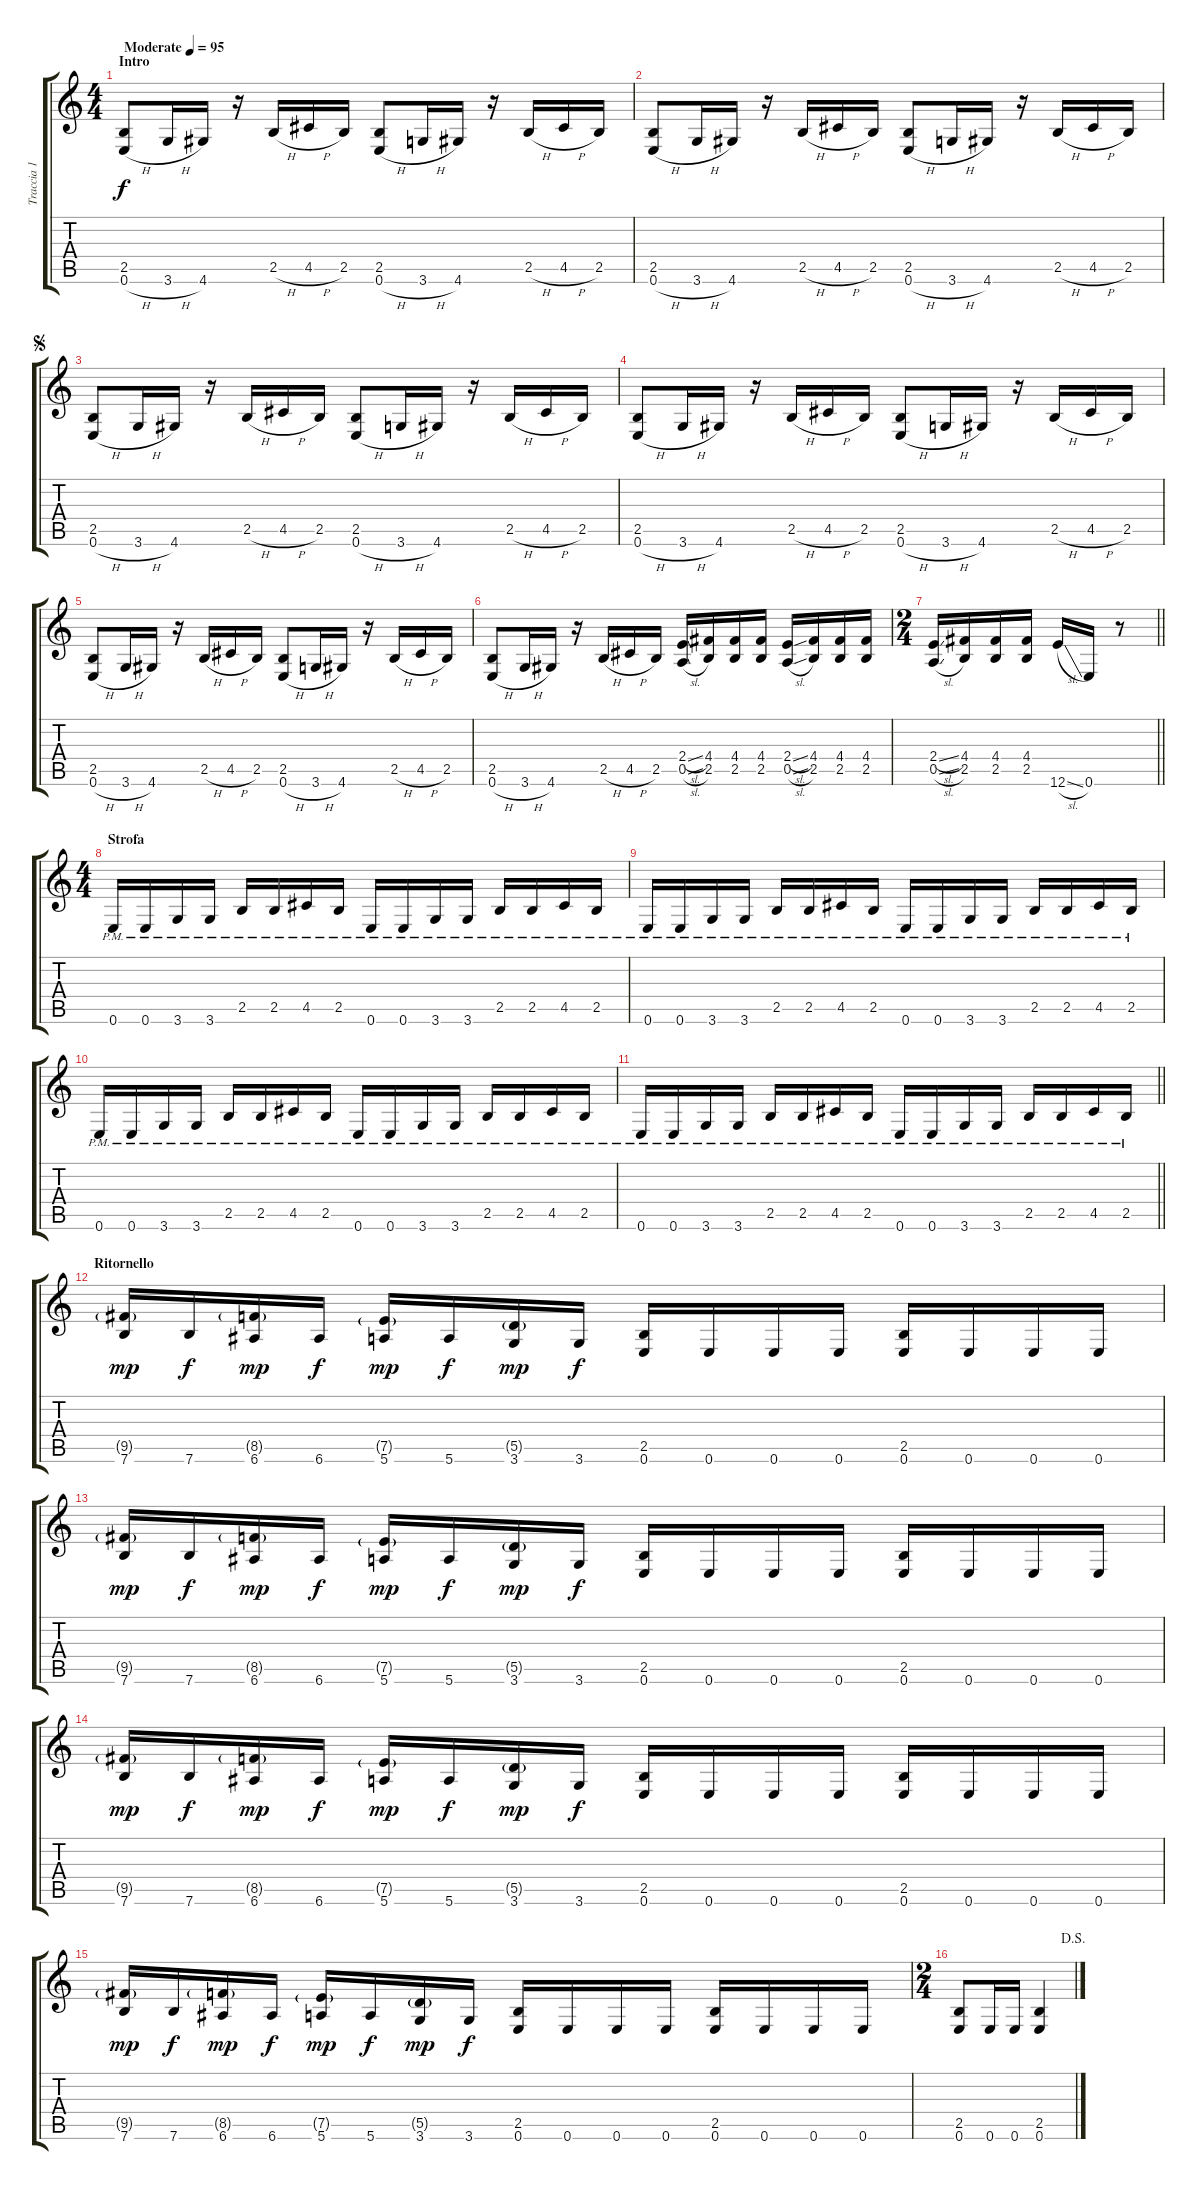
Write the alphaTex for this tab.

\track ("Traccia 1" "Traccia 1") {instrument distortionguitar}
\staff {score tabs}
\tuning (E4 B3 G3 D3 A2 E2) {hide}
\ts (4 4)
\section ("" "Intro")
\tempo (95 "Moderate")
\clef g2
\ks c
(2.5 0.6{h}).8{txt "" dy f instrument distortionguitar} 3.6{h}.16 4.6.16 r.16 2.5{h}.16 4.5{h}.16 2.5.16 (2.5 0.6{h}).8 3.6{h}.16 4.6.16 r.16 2.5{h}.16 4.5{h}.16 2.5.16 |
(2.5 0.6{h}).8 3.6{h}.16 4.6.16 r.16 2.5{h}.16 4.5{h}.16 2.5.16 (2.5 0.6{h}).8 3.6{h}.16 4.6.16 r.16 2.5{h}.16 4.5{h}.16 2.5.16 |
\jump segno
(2.5 0.6{h}).8 3.6{h}.16 4.6.16 r.16 2.5{h}.16 4.5{h}.16 2.5.16 (2.5 0.6{h}).8 3.6{h}.16 4.6.16 r.16 2.5{h}.16 4.5{h}.16 2.5.16 |
(2.5 0.6{h}).8 3.6{h}.16 4.6.16 r.16 2.5{h}.16 4.5{h}.16 2.5.16 (2.5 0.6{h}).8 3.6{h}.16 4.6.16 r.16 2.5{h}.16 4.5{h}.16 2.5.16 |
(2.5 0.6{h}).8 3.6{h}.16 4.6.16 r.16 2.5{h}.16 4.5{h}.16 2.5.16 (2.5 0.6{h}).8 3.6{h}.16 4.6.16 r.16 2.5{h}.16 4.5{h}.16 2.5.16 |
(2.5 0.6{h}).8 3.6{h}.16 4.6.16 r.16 2.5{h}.16 4.5{h}.16 2.5.16 (2.4{sl} 0.5{sl}).16 (4.4 2.5).16 (4.4 2.5).16 (4.4 2.5).16 (2.4{sl} 0.5{sl}).16 (4.4 2.5).16 (4.4 2.5).16 (4.4 2.5).16 |
\ts (2 4)
\barLineRight lightlight
(2.4{sl} 0.5{sl}).16 (4.4 2.5).16 (4.4 2.5).16 (4.4 2.5).16 12.6{sl}.16 0.6.16 r.8 |
\ts (4 4)
\section ("" "Strofa")
0.6{pm}.16 0.6{pm}.16 3.6{pm}.16 3.6{pm}.16 2.5{pm}.16 2.5{pm}.16 4.5{pm}.16 2.5{pm}.16 0.6{pm}.16 0.6{pm}.16 3.6{pm}.16 3.6{pm}.16 2.5{pm}.16 2.5{pm}.16 4.5{pm}.16 2.5{pm}.16 |
0.6{pm}.16 0.6{pm}.16 3.6{pm}.16 3.6{pm}.16 2.5{pm}.16 2.5{pm}.16 4.5{pm}.16 2.5{pm}.16 0.6{pm}.16 0.6{pm}.16 3.6{pm}.16 3.6{pm}.16 2.5{pm}.16 2.5{pm}.16 4.5{pm}.16 2.5{pm}.16 |
0.6{pm}.16 0.6{pm}.16 3.6{pm}.16 3.6{pm}.16 2.5{pm}.16 2.5{pm}.16 4.5{pm}.16 2.5{pm}.16 0.6{pm}.16 0.6{pm}.16 3.6{pm}.16 3.6{pm}.16 2.5{pm}.16 2.5{pm}.16 4.5{pm}.16 2.5{pm}.16 |
\barLineRight lightlight
0.6{pm}.16 0.6{pm}.16 3.6{pm}.16 3.6{pm}.16 2.5{pm}.16 2.5{pm}.16 4.5{pm}.16 2.5{pm}.16 0.6{pm}.16 0.6{pm}.16 3.6{pm}.16 3.6{pm}.16 2.5{pm}.16 2.5{pm}.16 4.5{pm}.16 2.5{pm}.16 |
\section ("" "Ritornello")
(9.5{g} 7.6).16{dy mp} 7.6.16{dy f} (8.5{g} 6.6).16{dy mp} 6.6.16{dy f} (7.5{g} 5.6).16{dy mp} 5.6.16{dy f} (5.5{g} 3.6).16{dy mp} 3.6.16{dy f} (2.5 0.6).16 0.6.16 0.6.16 0.6.16 (2.5 0.6).16 0.6.16 0.6.16 0.6.16 |
(9.5{g} 7.6).16{dy mp} 7.6.16{dy f} (8.5{g} 6.6).16{dy mp} 6.6.16{dy f} (7.5{g} 5.6).16{dy mp} 5.6.16{dy f} (5.5{g} 3.6).16{dy mp} 3.6.16{dy f} (2.5 0.6).16 0.6.16 0.6.16 0.6.16 (2.5 0.6).16 0.6.16 0.6.16 0.6.16 |
(9.5{g} 7.6).16{dy mp} 7.6.16{dy f} (8.5{g} 6.6).16{dy mp} 6.6.16{dy f} (7.5{g} 5.6).16{dy mp} 5.6.16{dy f} (5.5{g} 3.6).16{dy mp} 3.6.16{dy f} (2.5 0.6).16 0.6.16 0.6.16 0.6.16 (2.5 0.6).16 0.6.16 0.6.16 0.6.16 |
(9.5{g} 7.6).16{dy mp} 7.6.16{dy f} (8.5{g} 6.6).16{dy mp} 6.6.16{dy f} (7.5{g} 5.6).16{dy mp} 5.6.16{dy f} (5.5{g} 3.6).16{dy mp} 3.6.16{dy f} (2.5 0.6).16 0.6.16 0.6.16 0.6.16 (2.5 0.6).16 0.6.16 0.6.16 0.6.16 |
\ts (2 4)
\jump dalsegno
(2.5 0.6).8 0.6.16 0.6.16 (2.5 0.6).4
